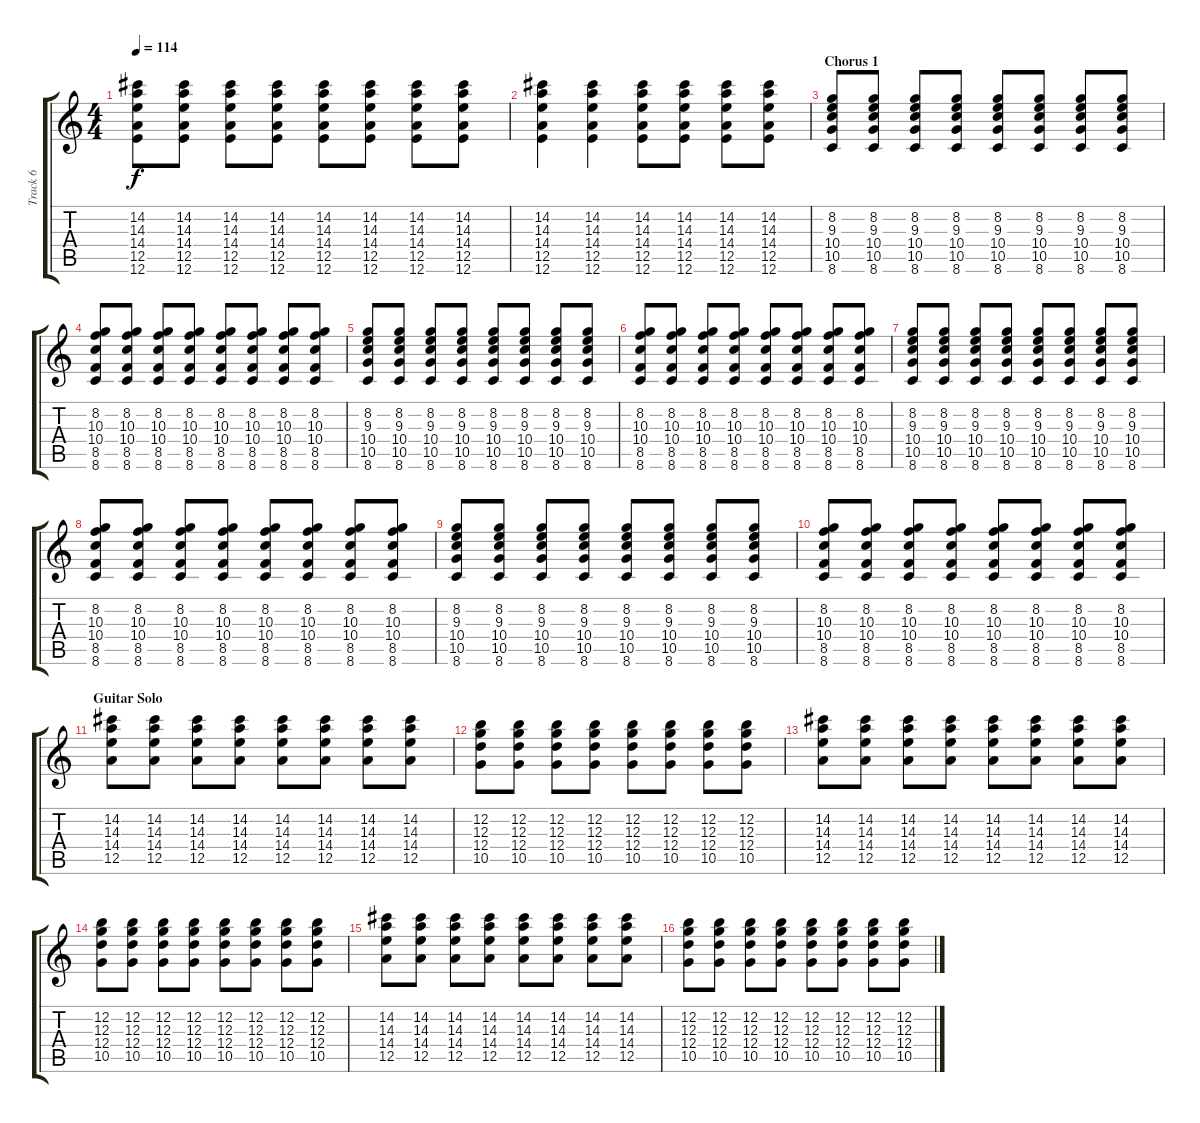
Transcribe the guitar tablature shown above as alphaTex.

\track ("Track 6" "Track 6") {instrument electricguitarclean}
\staff {score tabs}
\tuning (E4 B3 G3 D3 A2 E2) {hide}
\ts (4 4)
\tempo 114
\clef g2
\ks c
(14.2 14.3 14.4 12.5 12.6).8{dy f} (14.2 14.3 14.4 12.5 12.6).8 (14.2 14.3 14.4 12.5 12.6).8 (14.2 14.3 14.4 12.5 12.6).8 (14.2 14.3 14.4 12.5 12.6).8 (14.2 14.3 14.4 12.5 12.6).8 (14.2 14.3 14.4 12.5 12.6).8 (14.2 14.3 14.4 12.5 12.6).8 |
(14.2 14.3 14.4 12.5 12.6).4 (14.2 14.3 14.4 12.5 12.6).4 (14.2 14.3 14.4 12.5 12.6).8 (14.2 14.3 14.4 12.5 12.6).8 (14.2 14.3 14.4 12.5 12.6).8 (14.2 14.3 14.4 12.5 12.6).8 |
\section ("" "Chorus 1")
(8.2 9.3 10.4 10.5 8.6).8 (8.2 9.3 10.4 10.5 8.6).8 (8.2 9.3 10.4 10.5 8.6).8 (8.2 9.3 10.4 10.5 8.6).8 (8.2 9.3 10.4 10.5 8.6).8 (8.2 9.3 10.4 10.5 8.6).8 (8.2 9.3 10.4 10.5 8.6).8 (8.2 9.3 10.4 10.5 8.6).8 |
(8.2 10.3 10.4 8.5 8.6).8 (8.2 10.3 10.4 8.5 8.6).8 (8.2 10.3 10.4 8.5 8.6).8 (8.2 10.3 10.4 8.5 8.6).8 (8.2 10.3 10.4 8.5 8.6).8 (8.2 10.3 10.4 8.5 8.6).8 (8.2 10.3 10.4 8.5 8.6).8 (8.2 10.3 10.4 8.5 8.6).8 |
(8.2 9.3 10.4 10.5 8.6).8 (8.2 9.3 10.4 10.5 8.6).8 (8.2 9.3 10.4 10.5 8.6).8 (8.2 9.3 10.4 10.5 8.6).8 (8.2 9.3 10.4 10.5 8.6).8 (8.2 9.3 10.4 10.5 8.6).8 (8.2 9.3 10.4 10.5 8.6).8 (8.2 9.3 10.4 10.5 8.6).8 |
(8.2 10.3 10.4 8.5 8.6).8 (8.2 10.3 10.4 8.5 8.6).8 (8.2 10.3 10.4 8.5 8.6).8 (8.2 10.3 10.4 8.5 8.6).8 (8.2 10.3 10.4 8.5 8.6).8 (8.2 10.3 10.4 8.5 8.6).8 (8.2 10.3 10.4 8.5 8.6).8 (8.2 10.3 10.4 8.5 8.6).8 |
(8.2 9.3 10.4 10.5 8.6).8 (8.2 9.3 10.4 10.5 8.6).8 (8.2 9.3 10.4 10.5 8.6).8 (8.2 9.3 10.4 10.5 8.6).8 (8.2 9.3 10.4 10.5 8.6).8 (8.2 9.3 10.4 10.5 8.6).8 (8.2 9.3 10.4 10.5 8.6).8 (8.2 9.3 10.4 10.5 8.6).8 |
(8.2 10.3 10.4 8.5 8.6).8 (8.2 10.3 10.4 8.5 8.6).8 (8.2 10.3 10.4 8.5 8.6).8 (8.2 10.3 10.4 8.5 8.6).8 (8.2 10.3 10.4 8.5 8.6).8 (8.2 10.3 10.4 8.5 8.6).8 (8.2 10.3 10.4 8.5 8.6).8 (8.2 10.3 10.4 8.5 8.6).8 |
(8.2 9.3 10.4 10.5 8.6).8 (8.2 9.3 10.4 10.5 8.6).8 (8.2 9.3 10.4 10.5 8.6).8 (8.2 9.3 10.4 10.5 8.6).8 (8.2 9.3 10.4 10.5 8.6).8 (8.2 9.3 10.4 10.5 8.6).8 (8.2 9.3 10.4 10.5 8.6).8 (8.2 9.3 10.4 10.5 8.6).8 |
(8.2 10.3 10.4 8.5 8.6).8 (8.2 10.3 10.4 8.5 8.6).8 (8.2 10.3 10.4 8.5 8.6).8 (8.2 10.3 10.4 8.5 8.6).8 (8.2 10.3 10.4 8.5 8.6).8 (8.2 10.3 10.4 8.5 8.6).8 (8.2 10.3 10.4 8.5 8.6).8 (8.2 10.3 10.4 8.5 8.6).8 |
\section ("" "Guitar Solo")
(14.2 14.3 14.4 12.5).8 (14.2 14.3 14.4 12.5).8 (14.2 14.3 14.4 12.5).8 (14.2 14.3 14.4 12.5).8 (14.2 14.3 14.4 12.5).8 (14.2 14.3 14.4 12.5).8 (14.2 14.3 14.4 12.5).8 (14.2 14.3 14.4 12.5).8 |
(12.2 12.3 12.4 10.5).8 (12.2 12.3 12.4 10.5).8 (12.2 12.3 12.4 10.5).8 (12.2 12.3 12.4 10.5).8 (12.2 12.3 12.4 10.5).8 (12.2 12.3 12.4 10.5).8 (12.2 12.3 12.4 10.5).8 (12.2 12.3 12.4 10.5).8 |
(14.2 14.3 14.4 12.5).8 (14.2 14.3 14.4 12.5).8 (14.2 14.3 14.4 12.5).8 (14.2 14.3 14.4 12.5).8 (14.2 14.3 14.4 12.5).8 (14.2 14.3 14.4 12.5).8 (14.2 14.3 14.4 12.5).8 (14.2 14.3 14.4 12.5).8 |
(12.2 12.3 12.4 10.5).8 (12.2 12.3 12.4 10.5).8 (12.2 12.3 12.4 10.5).8 (12.2 12.3 12.4 10.5).8 (12.2 12.3 12.4 10.5).8 (12.2 12.3 12.4 10.5).8 (12.2 12.3 12.4 10.5).8 (12.2 12.3 12.4 10.5).8 |
(14.2 14.3 14.4 12.5).8 (14.2 14.3 14.4 12.5).8 (14.2 14.3 14.4 12.5).8 (14.2 14.3 14.4 12.5).8 (14.2 14.3 14.4 12.5).8 (14.2 14.3 14.4 12.5).8 (14.2 14.3 14.4 12.5).8 (14.2 14.3 14.4 12.5).8 |
(12.2 12.3 12.4 10.5).8 (12.2 12.3 12.4 10.5).8 (12.2 12.3 12.4 10.5).8 (12.2 12.3 12.4 10.5).8 (12.2 12.3 12.4 10.5).8 (12.2 12.3 12.4 10.5).8 (12.2 12.3 12.4 10.5).8 (12.2 12.3 12.4 10.5).8
